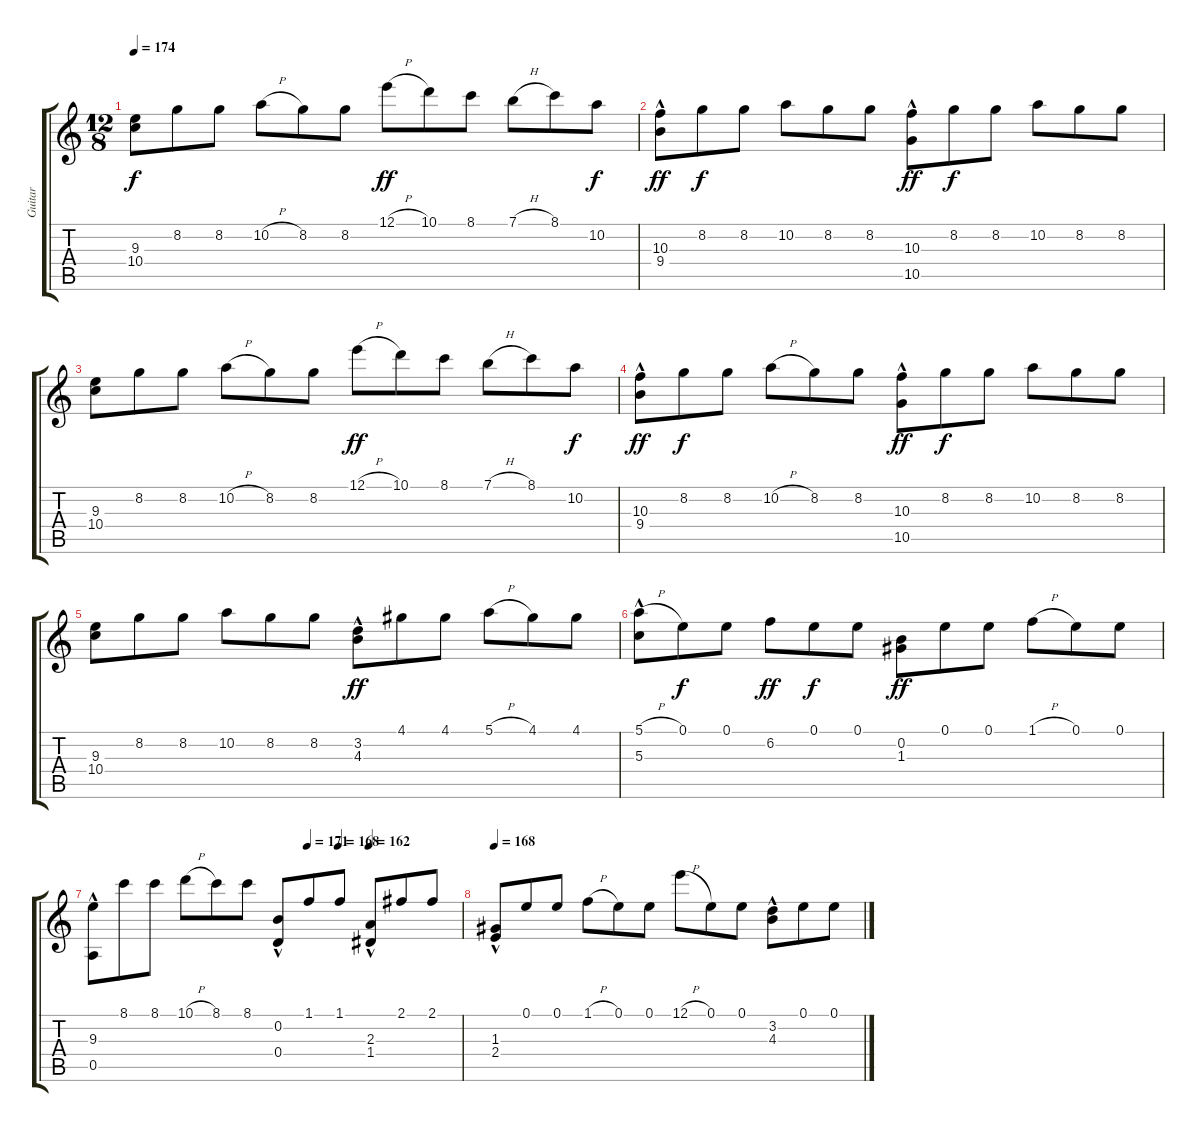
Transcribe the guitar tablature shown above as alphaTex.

\track ("Guitar" "Guitar") {instrument acousticguitarnylon}
\staff {score tabs}
\tuning (E4 B3 G3 D3 A2 E2) {hide}
\ts (12 8)
\tempo 174
\clef g2
\ks c
(9.3 10.4).8{dy f} 8.2.8 8.2.8 10.2{h}.8 8.2.8 8.2.8 12.1{h}.8{dy ff} 10.1.8 8.1.8 7.1{h}.8 8.1.8 10.2.8{dy f} |
(10.3{hac} 9.4).8{dy ff} 8.2.8{dy f} 8.2.8 10.2.8 8.2.8 8.2.8 (10.3{hac} 10.5).8{dy ff} 8.2.8{dy f} 8.2.8 10.2.8 8.2.8 8.2.8 |
(9.3 10.4).8 8.2.8 8.2.8 10.2{h}.8 8.2.8 8.2.8 12.1{h}.8{dy ff} 10.1.8 8.1.8 7.1{h}.8 8.1.8 10.2.8{dy f} |
(10.3{hac} 9.4).8{dy ff} 8.2.8{dy f} 8.2.8 10.2{h}.8 8.2.8 8.2.8 (10.3{hac} 10.5).8{dy ff} 8.2.8{dy f} 8.2.8 10.2.8 8.2.8 8.2.8 |
(9.3 10.4).8 8.2.8 8.2.8 10.2.8 8.2.8 8.2.8 (3.2 4.3{hac}).8{dy ff} 4.1.8 4.1.8 5.1{h}.8 4.1.8 4.1.8 |
(5.1{h} 5.3{hac}).8 0.1.8{dy f} 0.1.8 6.2.8{dy ff} 0.1.8{dy f} 0.1.8 (0.2 1.3).8{dy ff} 0.1.8 0.1.8 1.1{h}.8 0.1.8 0.1.8 |
\tempo (171 0.5833333333333334)
\tempo (168 0.6666666666666666)
\tempo (162 0.75)
(9.3 0.5{hac}).8 8.1.8 8.1.8 10.1{h}.8 8.1.8 8.1.8 (0.2{hac} 0.4{hac}).8 1.1.8 1.1.8 (2.3{hac} 1.4{hac}).8 2.1.8 2.1.8 |
\tempo 168
(1.3{hac} 2.4{hac}).8 0.1.8 0.1.8 1.1{h}.8 0.1.8 0.1.8 12.1{h}.8 0.1.8 0.1.8 (3.2 4.3{hac}).8 0.1.8 0.1.8
